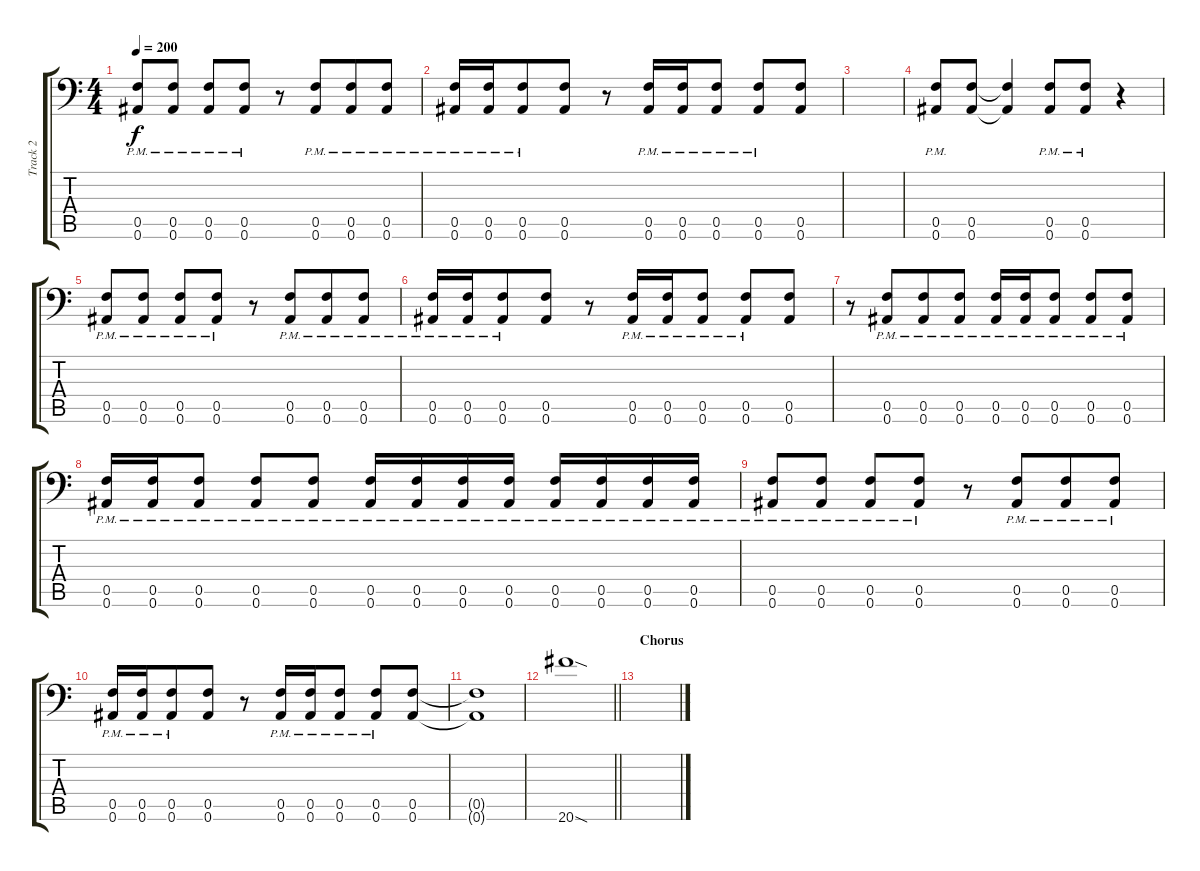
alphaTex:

\track ("Track 2" "Track 2") {instrument distortionguitar}
\staff {score tabs}
\tuning (C4 G3 Eb3 Bb2 F2 Bb1) {hide}
\ts (4 4)
\tempo 200
\clef f4
\ks c
(0.5{pm} 0.6{pm}).8{dy f} (0.5{pm} 0.6{pm}).8 (0.5{pm} 0.6{pm}).8 (0.5{pm} 0.6{pm}).8 r.8 (0.5{pm} 0.6{pm}).8{beam merge} (0.5{pm} 0.6{pm}).8 (0.5{pm} 0.6{pm}).8 |
(0.5{pm} 0.6{pm}).16 (0.5{pm} 0.6{pm}).16 (0.5{pm} 0.6{pm}).8{beam merge} (0.5 0.6).8 r.8 (0.5{pm} 0.6{pm}).16 (0.5{pm} 0.6{pm}).16 (0.5{pm} 0.6{pm}).8 (0.5{pm} 0.6{pm}).8 (0.5 0.6).8 |
|
(0.5{pm} 0.6{pm}).8 (0.5 0.6).8 (0.5{t} 0.6{t}).4 (0.5{pm} 0.6{pm}).8 (0.5{pm} 0.6{pm}).8 r.4 |
(0.5{pm} 0.6{pm}).8 (0.5{pm} 0.6{pm}).8 (0.5{pm} 0.6{pm}).8 (0.5{pm} 0.6{pm}).8 r.8 (0.5{pm} 0.6{pm}).8{beam merge} (0.5{pm} 0.6{pm}).8 (0.5{pm} 0.6{pm}).8 |
(0.5{pm} 0.6{pm}).16 (0.5{pm} 0.6{pm}).16 (0.5{pm} 0.6{pm}).8{beam merge} (0.5 0.6).8 r.8 (0.5{pm} 0.6{pm}).16 (0.5{pm} 0.6{pm}).16 (0.5{pm} 0.6{pm}).8 (0.5{pm} 0.6{pm}).8 (0.5 0.6).8 |
r.8 (0.5{pm} 0.6{pm}).8{beam merge} (0.5{pm} 0.6{pm}).8 (0.5{pm} 0.6{pm}).8 (0.5{pm} 0.6{pm}).16 (0.5{pm} 0.6{pm}).16 (0.5{pm} 0.6{pm}).8 (0.5{pm} 0.6{pm}).8 (0.5{pm} 0.6{pm}).8 |
(0.5{pm} 0.6{pm}).16 (0.5{pm} 0.6{pm}).16 (0.5{pm} 0.6{pm}).8 (0.5{pm} 0.6{pm}).8 (0.5{pm} 0.6{pm}).8 (0.5{pm} 0.6{pm}).16 (0.5{pm} 0.6{pm}).16 (0.5{pm} 0.6{pm}).16 (0.5{pm} 0.6{pm}).16 (0.5{pm} 0.6{pm}).16 (0.5{pm} 0.6{pm}).16 (0.5{pm} 0.6{pm}).16 (0.5{pm} 0.6{pm}).16 |
(0.5{pm} 0.6{pm}).8 (0.5{pm} 0.6{pm}).8 (0.5{pm} 0.6{pm}).8 (0.5{pm} 0.6{pm}).8 r.8 (0.5{pm} 0.6{pm}).8{beam merge} (0.5{pm} 0.6{pm}).8 (0.5{pm} 0.6{pm}).8 |
(0.5{pm} 0.6{pm}).16 (0.5{pm} 0.6{pm}).16 (0.5{pm} 0.6{pm}).8{beam merge} (0.5 0.6).8 r.8 (0.5{pm} 0.6{pm}).16 (0.5{pm} 0.6{pm}).16 (0.5{pm} 0.6{pm}).8 (0.5{pm} 0.6{pm}).8 (0.5 0.6).8 |
(0.5{t} 0.6{t}).1 |
\barLineRight lightlight
20.6{sod}.1 |
\section ("" "Chorus")
